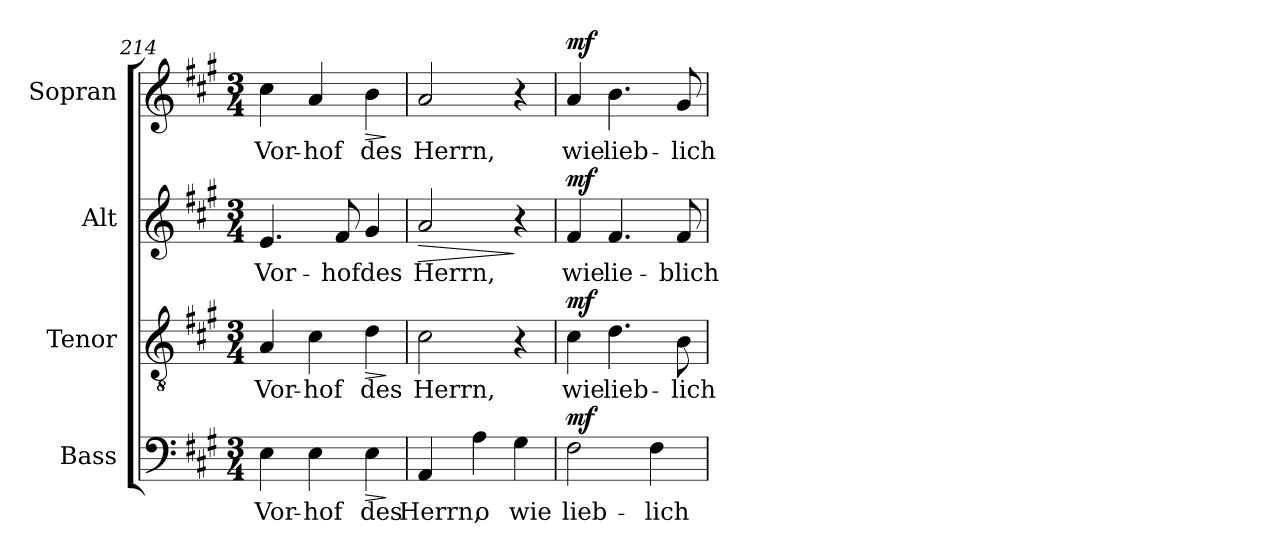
**kern	**text	**dynam	**kern	**text	**dynam	**kern	**text	**dynam	**kern	**text	**dynam
*part4	*part4	*part4	*part3	*part3	*part3	*part2	*part2	*part2	*part1	*part1	*part1
*staff4	*staff4	*staff4	*staff3	*staff3	*staff3	*staff2	*staff2	*staff2	*staff1	*staff1	*staff1
*I"Bass	*	*	*I"Tenor	*	*	*I"Alt	*	*	*I"Sopran	*	*
*I'B.	*	*	*I'T.	*	*	*I'A.	*	*	*I'S.	*	*
!!LO:PB:g=z
*clefF4	*	*	*clefGv2	*	*	*clefG2	*	*	*clefG2	*	*
*k[f#c#g#]	*	*	*k[f#c#g#]	*	*	*k[f#c#g#]	*	*	*k[f#c#g#]	*	*
*A:	*	*	*A:	*	*	*A:	*	*	*A:	*	*
*M3/4	*	*	*M3/4	*	*	*M3/4	*	*	*M3/4	*	*
=214	=214	=214	=214	=214	=214	=214	=214	=214	=214	=214	=214
!	!LO:LY:b	!	!	!LO:LY:b	!	!	!LO:LY:b	!	!	!LO:LY:b	!
4E\	Vor-	.	4A/	Vor-	.	4.e/	Vor-	.	4cc#\	Vor-	.
!	!LO:LY:b	!	!	!LO:LY:b	!	!	!	!	!	!LO:LY:b	!
4E\	-hof	.	4c#\	-hof	.	.	.	.	4a/	-hof	.
!	!	!	!	!	!	!	!LO:LY:b	!	!	!	!
.	.	.	.	.	.	8f#/	-hof	.	.	.	.
!	!LO:LY:b	!LO:HP:b	!	!LO:LY:b	!LO:HP:b	!	!LO:LY:b	!	!	!LO:LY:b	!LO:HP:b
4E\	des	>	4d\	des	>	4g#/	des	.	4b\	des	>
.	.	]	.	.	]	.	.	.	.	.	]
=215	=215	=215	=215	=215	=215	=215	=215	=215	=215	=215	=215
!	!LO:LY:b	!	!	!LO:LY:b	!	!	!LO:LY:b	!LO:HP:b	!	!LO:LY:b	!
4AA/	Herrn,	.	2c#\	Herrn,	.	2a/	Herrn,	>	2a/	Herrn,	.
!	!LO:LY:b	!	!	!	!	!	!	!	!	!	!
4A\	o	.	.	.	.	.	.	.	.	.	.
!	!LO:LY:b	!	!	!	!	!	!	!	!	!	!
4G#\	wie	.	4r	.	.	4r	.	]	4r	.	.
=216	=216	=216	=216	=216	=216	=216	=216	=216	=216	=216	=216
!	!LO:LY:b	!LO:DY:a	!	!LO:LY:b	!LO:DY:a	!	!LO:LY:b	!LO:DY:a	!	!LO:LY:b	!LO:DY:a
2F#\	lieb-	mf	4c#\	wie	mf	4f#/	wie	mf	4a/	wie	mf
!	!	!	!	!LO:LY:b	!	!	!LO:LY:b	!	!	!LO:LY:b	!
.	.	.	4.d\	lieb-	.	4.f#/	lie-	.	4.b\	lieb-	.
!	!LO:LY:b	!	!	!	!	!	!	!	!	!	!
4F#\	-lich	.	.	.	.	.	.	.	.	.	.
!	!	!	!	!LO:LY:b	!	!	!LO:LY:b	!	!	!LO:LY:b	!
.	.	.	8B\	-lich	.	8f#/	-blich	.	8g#/	-lich	.
=	=	=	=	=	=	=	=	=	=	=	=
*-	*-	*-	*-	*-	*-	*-	*-	*-	*-	*-	*-
